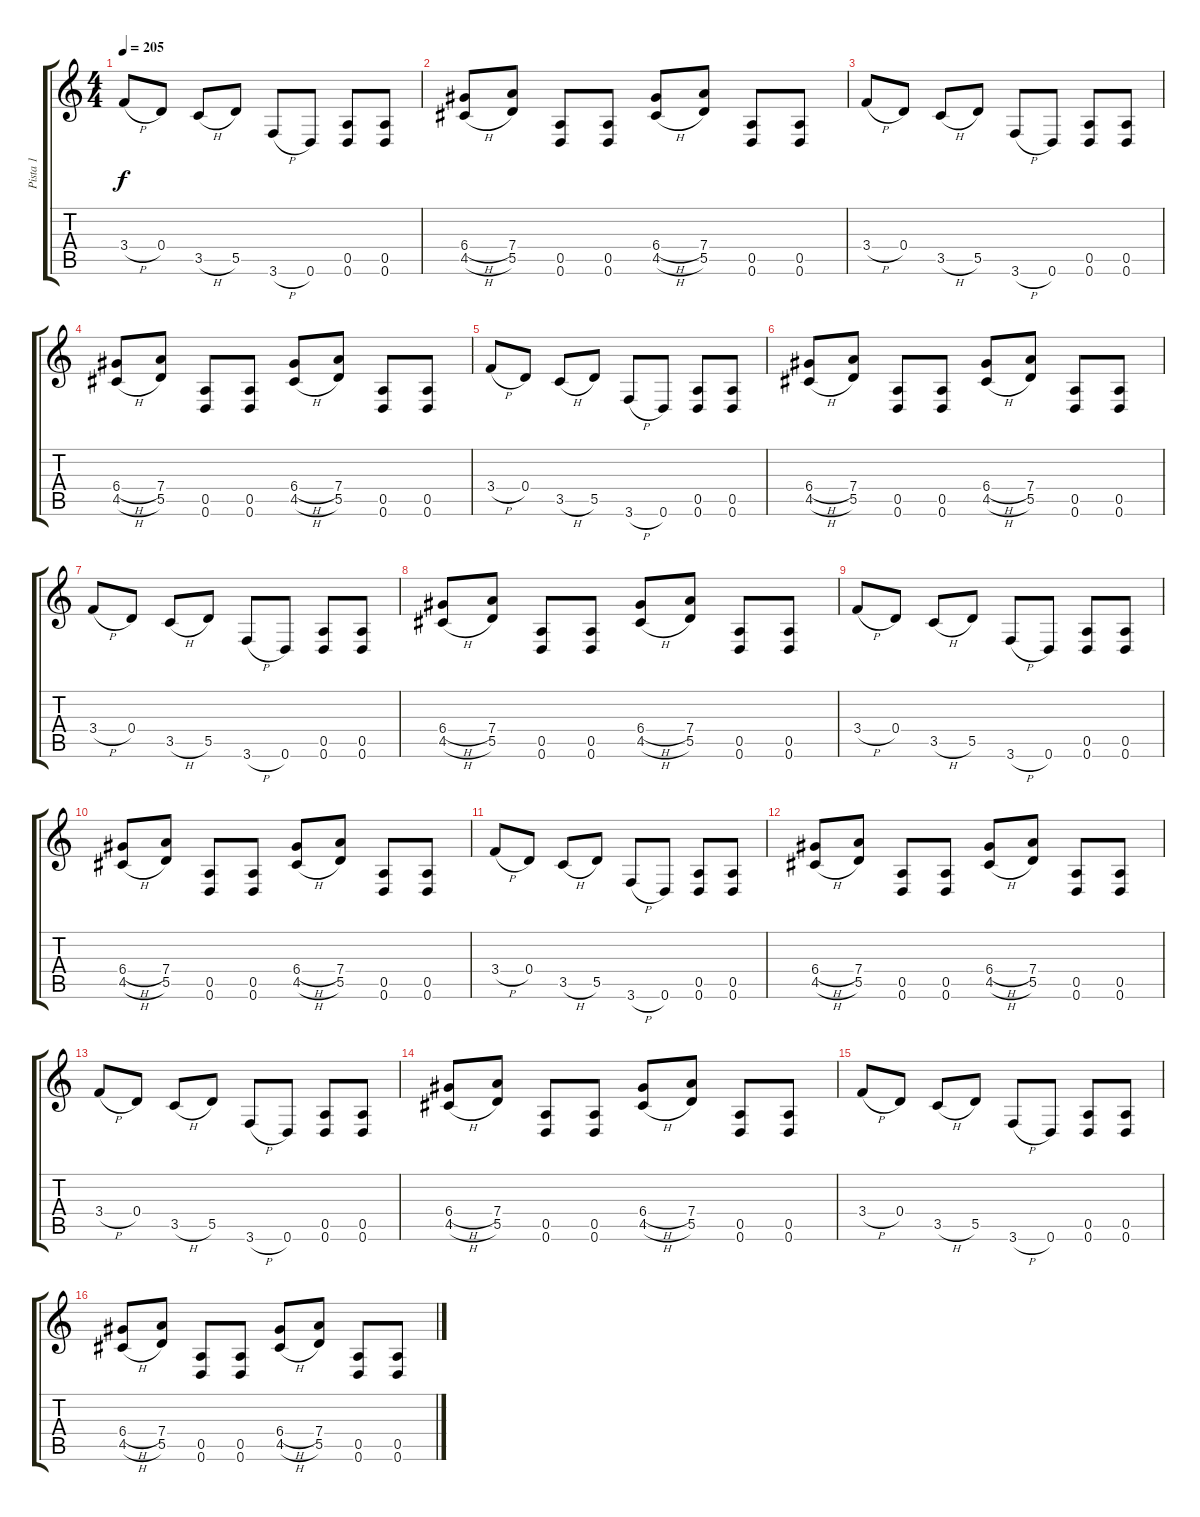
\track ("Pista 1" "Pista 1") {instrument overdrivenguitar}
\staff {score tabs}
\tuning (E4 B3 G3 D3 A2 D2) {hide}
\ts (4 4)
\tempo 205
\clef g2
\ks c
3.4{h}.8{dy f} 0.4.8 3.5{h}.8 5.5.8 3.6{h}.8 0.6.8 (0.5 0.6).8 (0.5 0.6).8 |
(6.4{h} 4.5{h}).8 (7.4 5.5).8 (0.5 0.6).8 (0.5 0.6).8 (6.4{h} 4.5{h}).8 (7.4 5.5).8 (0.5 0.6).8 (0.5 0.6).8 |
3.4{h}.8 0.4.8 3.5{h}.8 5.5.8 3.6{h}.8 0.6.8 (0.5 0.6).8 (0.5 0.6).8 |
(6.4{h} 4.5{h}).8 (7.4 5.5).8 (0.5 0.6).8 (0.5 0.6).8 (6.4{h} 4.5{h}).8 (7.4 5.5).8 (0.5 0.6).8 (0.5 0.6).8 |
3.4{h}.8 0.4.8 3.5{h}.8 5.5.8 3.6{h}.8 0.6.8 (0.5 0.6).8 (0.5 0.6).8 |
(6.4{h} 4.5{h}).8 (7.4 5.5).8 (0.5 0.6).8 (0.5 0.6).8 (6.4{h} 4.5{h}).8 (7.4 5.5).8 (0.5 0.6).8 (0.5 0.6).8 |
3.4{h}.8 0.4.8 3.5{h}.8 5.5.8 3.6{h}.8 0.6.8 (0.5 0.6).8 (0.5 0.6).8 |
(6.4{h} 4.5{h}).8 (7.4 5.5).8 (0.5 0.6).8 (0.5 0.6).8 (6.4{h} 4.5{h}).8 (7.4 5.5).8 (0.5 0.6).8 (0.5 0.6).8 |
3.4{h}.8 0.4.8 3.5{h}.8 5.5.8 3.6{h}.8 0.6.8 (0.5 0.6).8 (0.5 0.6).8 |
(6.4{h} 4.5{h}).8 (7.4 5.5).8 (0.5 0.6).8 (0.5 0.6).8 (6.4{h} 4.5{h}).8 (7.4 5.5).8 (0.5 0.6).8 (0.5 0.6).8 |
3.4{h}.8 0.4.8 3.5{h}.8 5.5.8 3.6{h}.8 0.6.8 (0.5 0.6).8 (0.5 0.6).8 |
(6.4{h} 4.5{h}).8 (7.4 5.5).8 (0.5 0.6).8 (0.5 0.6).8 (6.4{h} 4.5{h}).8 (7.4 5.5).8 (0.5 0.6).8 (0.5 0.6).8 |
3.4{h}.8 0.4.8 3.5{h}.8 5.5.8 3.6{h}.8 0.6.8 (0.5 0.6).8 (0.5 0.6).8 |
(6.4{h} 4.5{h}).8 (7.4 5.5).8 (0.5 0.6).8 (0.5 0.6).8 (6.4{h} 4.5{h}).8 (7.4 5.5).8 (0.5 0.6).8 (0.5 0.6).8 |
3.4{h}.8 0.4.8 3.5{h}.8 5.5.8 3.6{h}.8 0.6.8 (0.5 0.6).8 (0.5 0.6).8 |
(6.4{h} 4.5{h}).8 (7.4 5.5).8 (0.5 0.6).8 (0.5 0.6).8 (6.4{h} 4.5{h}).8 (7.4 5.5).8 (0.5 0.6).8 (0.5 0.6).8
